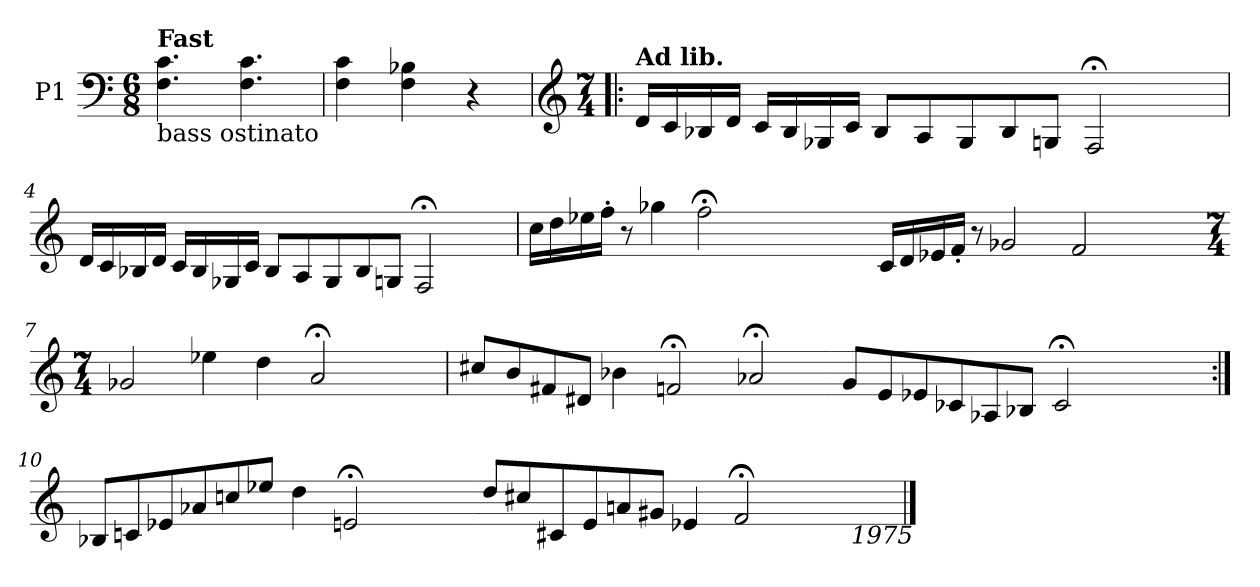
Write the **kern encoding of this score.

**kern
*part1
*staff1
*I"P1
!!LO:PB:g=z
*clefF4
*k[]
*M6/8
=1
!LO:TX:b:t=bass ostinato
!LO:TX:a:B:t=Fast
4.Fi\ 4.ci
4.Fi\ 4.ci
=2
4Fi\ 4ci
4Fi\ 4B-Xi
4r
!!LO:LB:g=z
=3!|:
*clefG2
*M7/4
!LO:TX:a:B:t=Ad lib.
16di/LL
16ci/
16B-Xi/
16di/JJ
16ci/LL
16B-i/
16G-Xi/
16ci/JJ
8B-i/L
8Ai/
8G-i/
8B-i/
8Gni/J
2F;i/
8ryy
!!LO:LB:g=z
=4
16di/LL
16ci/
16B-Xi/
16di/JJ
16ci/LL
16B-i/
16G-Xi/
16ci/JJ
8B-i/L
8Ai/
8G-i/
8B-i/
8Gni/J
2F;i/
8ryy
!!LO:LB:g=z
=5
16cci\LL
16ddi\
16ee-Xi\
16ff'i\JJ
8r
4gg-Xi\
2ff;i\
8ryy
2ryy
=6-
16ci/LL
16di/
16e-Xi/
16f'i/JJ
8r
2g-Xi/
2fi/
4.ryy
=7-
*M7/4
2g-Xi/
4ee-Xi\
4ddi\
2a;i/
4ryy
!!LO:LB:g=z
=8
8cc#Xi/L
8bi/
8f#Xi/
8d#Xi/J
4b-Xi\
2fn;i/
2a-X;i/
=9-
8gi/L
8ei/
8e-Xi/
8c-Xi/
8A-Xi/
8B-Xi/J
2c-;i/
2ryy
!!LO:LB:g=z
=10:|!
8B-Xi/L
8cni/
8e-Xi/
8a-Xi/
8ccni/
8ee-Xi/J
4ddi\
2en;i/
4ryy
=11-
*^
8ddi/L	1ryy
8cc#Xi/	.
8c#Xi/	.
8ei/	.
8ani/	.
8g#Xi/J	.
4e-Xi/	.
2f;i/	2ryy
4ryy	8ryy
.	256.ryy
!	!LO:TX:b:i:t=1975
.	16ryy
.	32ryy
.	64ryy
.	128ryy
.	512ryy
*v	*v
==
*-
